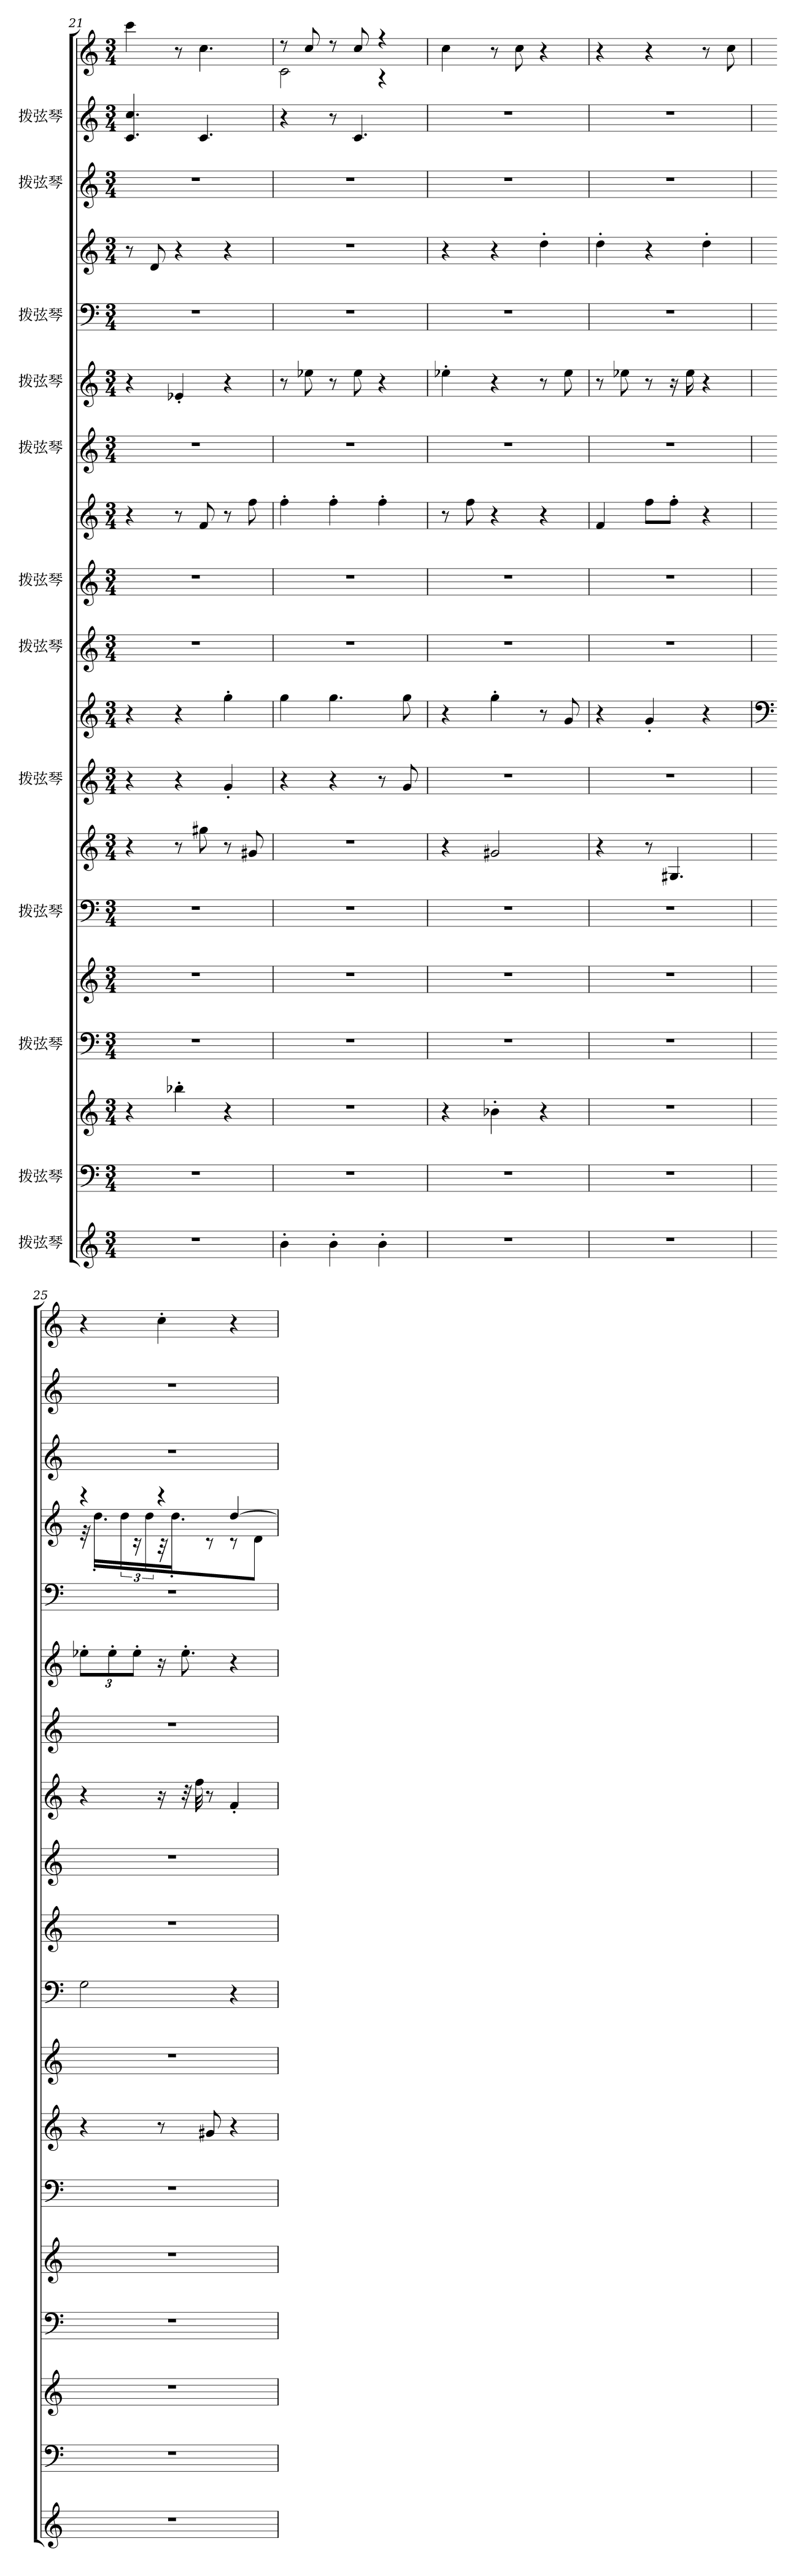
**kern	**kern	**kern	**kern	**kern	**kern	**kern	**kern	**kern	**kern	**kern	**kern	**kern	**kern	**kern	**kern	**kern	**kern	**kern
*part12	*part11	*part11	*part10	*part10	*part9	*part9	*part8	*part8	*part7	*part6	*part6	*part5	*part4	*part3	*part3	*part2	*part1	*part1
*staff19	*staff18	*staff17	*staff16	*staff15	*staff14	*staff13	*staff12	*staff11	*staff10	*staff9	*staff8	*staff7	*staff6	*staff5	*staff4	*staff3	*staff2	*staff1
*I"拨弦琴	*I"拨弦琴	*	*I"拨弦琴	*	*I"拨弦琴	*	*I"拨弦琴	*	*I"拨弦琴	*I"拨弦琴	*	*I"拨弦琴	*I"拨弦琴	*I"拨弦琴	*	*I"拨弦琴	*I"拨弦琴	*
*clefG2	*clefF4	*clefG2	*clefF4	*clefG2	*clefF4	*clefG2	*clefG2	*clefG2	*clefG2	*clefG2	*clefG2	*clefG2	*clefG2	*clefF4	*clefG2	*clefG2	*clefG2	*clefG2
*k[]	*k[]	*k[]	*k[]	*k[]	*k[]	*k[]	*k[]	*k[]	*k[]	*k[]	*k[]	*k[]	*k[]	*k[]	*k[]	*k[]	*k[]	*k[]
*M3/4	*M3/4	*M3/4	*M3/4	*M3/4	*M3/4	*M3/4	*M3/4	*M3/4	*M3/4	*M3/4	*M3/4	*M3/4	*M3/4	*M3/4	*M3/4	*M3/4	*M3/4	*M3/4
=21	=21	=21	=21	=21	=21	=21	=21	=21	=21	=21	=21	=21	=21	=21	=21	=21	=21	=21
2.r	2.r	4r	2.r	2.r	2.r	4r	4r	4r	2.r	2.r	4r	2.r	4r	2.r	8r	2.r	4.c/ 4.cc/	4ccc\
.	.	.	.	.	.	.	.	.	.	.	.	.	.	.	8d/	.	.	.
.	.	4bb-X'\	.	.	.	8r	4r	4r	.	.	8r	.	4e-X'/	.	4r	.	.	8r
.	.	.	.	.	.	8gg#X\	.	.	.	.	8f/	.	.	.	.	.	4.c/	4.cc\
.	.	4r	.	.	.	8r	4g'/	4gg'\	.	.	8r	.	4r	.	4r	.	.	.
.	.	.	.	.	.	8g#X/	.	.	.	.	8ff\	.	.	.	.	.	.	.
=22	=22	=22	=22	=22	=22	=22	=22	=22	=22	=22	=22	=22	=22	=22	=22	=22	=22	=22
*	*	*	*	*	*	*	*	*	*	*	*	*	*	*	*	*	*	*^
4b'\	2.r	2.r	2.r	2.r	2.r	2.r	4r	4gg\	2.r	2.r	4ff'\	2.r	8r	2.r	2.r	2.r	4r	8r	2c\
.	.	.	.	.	.	.	.	.	.	.	.	.	8ee-X\	.	.	.	.	8cc/	.
4b'\	.	.	.	.	.	.	4r	4.gg\	.	.	4ff'\	.	8r	.	.	.	8r	8r	.
.	.	.	.	.	.	.	.	.	.	.	.	.	8ee-\	.	.	.	4.c/	8cc/	.
4b'\	.	.	.	.	.	.	8r	.	.	.	4ff'\	.	4r	.	.	.	.	4r	4r
.	.	.	.	.	.	.	8g/	8gg\	.	.	.	.	.	.	.	.	.	.	.
*	*	*	*	*	*	*	*	*	*	*	*	*	*	*	*	*	*	*v	*v
=23	=23	=23	=23	=23	=23	=23	=23	=23	=23	=23	=23	=23	=23	=23	=23	=23	=23	=23
2.r	2.r	4r	2.r	2.r	2.r	4r	2.r	4r	2.r	2.r	8r	2.r	4ee-X'\	2.r	4r	2.r	2.r	4cc\
.	.	.	.	.	.	.	.	.	.	.	8ff\	.	.	.	.	.	.	.
.	.	4b-X'\	.	.	.	2g#X/	.	4gg'\	.	.	4r	.	4r	.	4r	.	.	8r
.	.	.	.	.	.	.	.	.	.	.	.	.	.	.	.	.	.	8cc\
.	.	4r	.	.	.	.	.	8r	.	.	4r	.	8r	.	4dd'\	.	.	4r
.	.	.	.	.	.	.	.	8g/	.	.	.	.	8ee-\	.	.	.	.	.
=24	=24	=24	=24	=24	=24	=24	=24	=24	=24	=24	=24	=24	=24	=24	=24	=24	=24	=24
2.r	2.r	2.r	2.r	2.r	2.r	4r	2.r	4r	2.r	2.r	4f/	2.r	8r	2.r	4dd'\	2.r	2.r	4r
.	.	.	.	.	.	.	.	.	.	.	.	.	8ee-X\	.	.	.	.	.
.	.	.	.	.	.	8r	.	4g'/	.	.	8ff\L	.	8r	.	4r	.	.	4r
.	.	.	.	.	.	4.G#X/	.	.	.	.	8ff'\J	.	16r	.	.	.	.	.
.	.	.	.	.	.	.	.	.	.	.	.	.	16ee-\	.	.	.	.	.
.	.	.	.	.	.	.	.	4r	.	.	4r	.	4r	.	4dd'\	.	.	8r
.	.	.	.	.	.	.	.	.	.	.	.	.	.	.	.	.	.	8cc\
!!LO:PB:g=z
=25	=25	=25	=25	=25	=25	=25	=25	=25	=25	=25	=25	=25	=25	=25	=25	=25	=25	=25
*	*	*	*	*	*	*	*	*clefF4	*	*	*	*	*	*	*	*	*	*
*	*	*	*	*	*	*	*	*	*	*	*	*	*Xbrackettup	*	*	*	*	*
*	*	*	*	*	*	*	*	*	*	*	*	*	*	*	*^	*	*	*
2.r	2.r	2.r	2.r	2.r	2.r	4r	2.r	2G\	2.r	2.r	4r	2.r	12ee-X'\L	2.r	4r	32r	2.r	2.r	4r
.	.	.	.	.	.	.	.	.	.	.	.	.	.	.	.	16.dd'\LL	.	.	.
.	.	.	.	.	.	.	.	.	.	.	.	.	12ee-'\	.	.	.	.	.	.
.	.	.	.	.	.	.	.	.	.	.	.	.	.	.	.	24dd\JJ	.	.	.
.	.	.	.	.	.	.	.	.	.	.	.	.	12ee-'\J	.	.	24r	.	.	.
.	.	.	.	.	.	.	.	.	.	.	.	.	.	.	.	24dd\	.	.	.
.	.	.	.	.	.	8r	.	.	.	.	16r	.	16r	.	4r	32r	.	.	4cc'\
.	.	.	.	.	.	.	.	.	.	.	.	.	.	.	.	16.dd'\	.	.	.
.	.	.	.	.	.	.	.	.	.	.	32r	.	8.ee-'\	.	.	.	.	.	.
.	.	.	.	.	.	.	.	.	.	.	32ff\	.	.	.	.	.	.	.	.
.	.	.	.	.	.	8g#X/	.	.	.	.	8r	.	.	.	.	8r	.	.	.
.	.	.	.	.	.	4r	.	4r	.	.	4f'/	.	4r	.	[4dd/	8r	.	.	4r
.	.	.	.	.	.	.	.	.	.	.	.	.	.	.	.	8d\	.	.	.
*	*	*	*	*	*	*	*	*	*	*	*	*	*	*	*v	*v	*	*	*
=	=	=	=	=	=	=	=	=	=	=	=	=	=	=	=	=	=	=
*-	*-	*-	*-	*-	*-	*-	*-	*-	*-	*-	*-	*-	*-	*-	*-	*-	*-	*-
